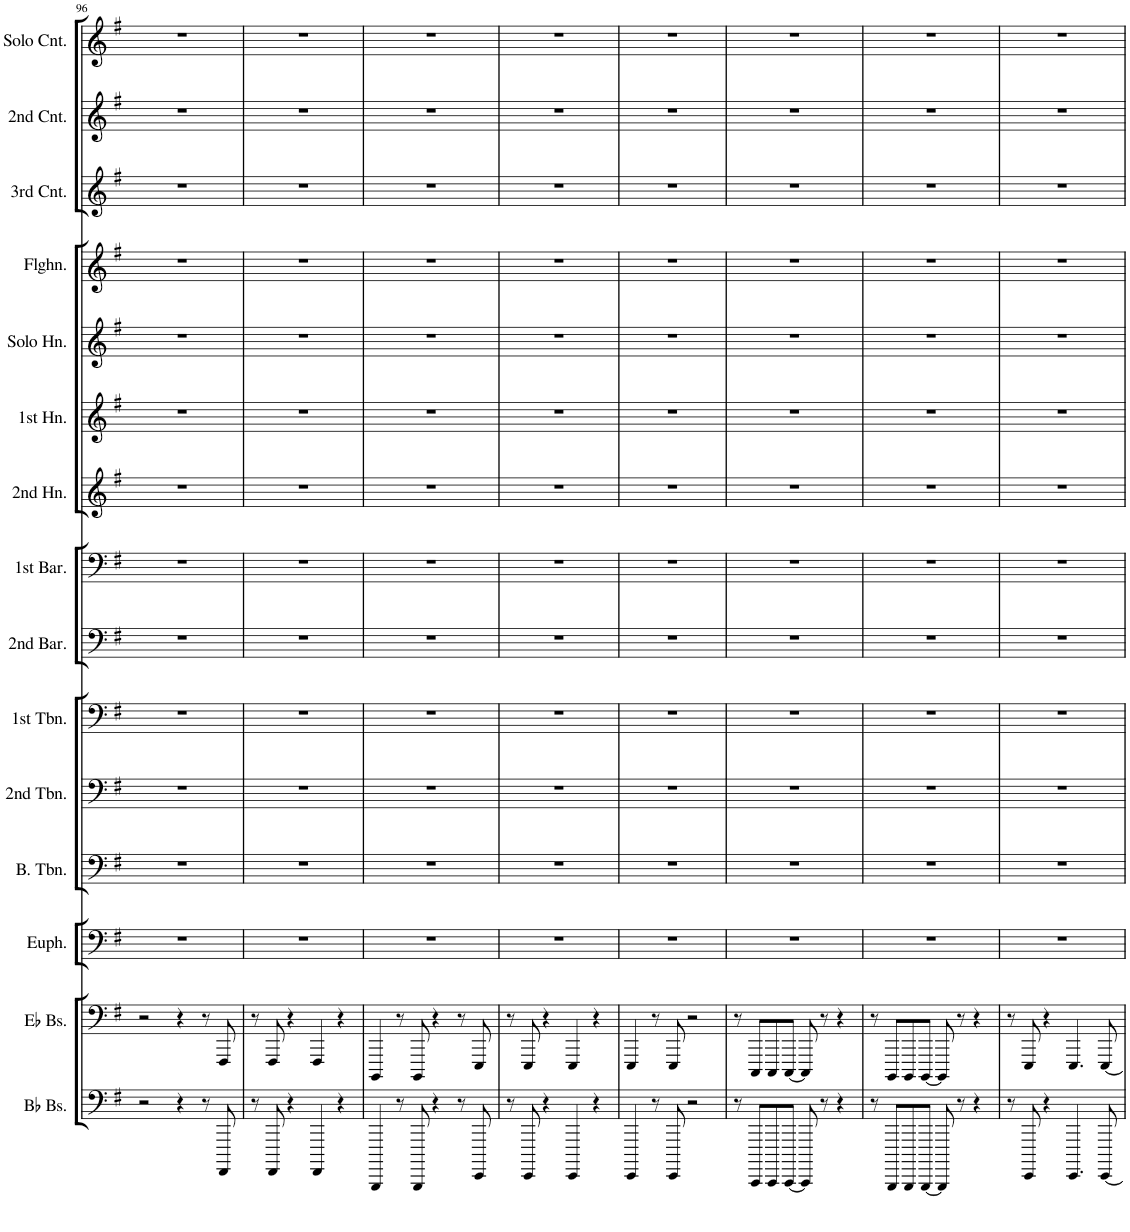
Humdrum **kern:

**kern	**kern	**kern	**kern	**kern	**kern	**kern	**kern	**kern	**kern	**kern	**kern	**kern	**kern	**kern
*part15	*part14	*part13	*part12	*part11	*part10	*part9	*part8	*part7	*part6	*part5	*part4	*part3	*part2	*part1
*staff15	*staff14	*staff13	*staff12	*staff11	*staff10	*staff9	*staff8	*staff7	*staff6	*staff5	*staff4	*staff3	*staff2	*staff1
*I"Bb Bass	*I"Eb Bass	*I"Euphonium	*I"Bass Trombone	*I"2nd Trombone	*I"1st Trombone	*I"2nd Baritone	*I"1st Baritone	*I"2nd Horn	*I"1st Horn	*I"Solo Horn	*I"Flugelhorn	*I"3rd Cornet	*I"2nd Cornet	*I"Solo Cornet
*I'Bb Bs.	*I'Eb Bs.	*I'Euph.	*I'B. Tbn.	*I'2nd Tbn.	*I'1st Tbn.	*I'2nd Bar.	*I'1st Bar.	*I'2nd Hn.	*I'1st Hn.	*I'Solo Hn.	*I'Flghn.	*I'3rd Cnt.	*I'2nd Cnt.	*I'Solo Cnt.
!!LO:PB:g=z
*clefF4	*clefF4	*clefF4	*clefF4	*clefF4	*clefF4	*clefF4	*clefF4	*clefG2	*clefG2	*clefG2	*clefG2	*clefG2	*clefG2	*clefG2
*	*	*	*	*	*	*Trd4c7	*Trd4c7	*Trd4c7	*Trd4c7	*Trd4c7	*Trd1c2	*Trd1c2	*Trd1c2	*Trd1c2
*k[f#]	*k[f#]	*k[f#]	*k[f#]	*k[f#]	*k[f#]	*k[f#]	*k[f#]	*k[f#]	*k[f#]	*k[f#]	*k[f#]	*k[f#]	*k[f#]	*k[f#]
*M4/4	*M4/4	*M4/4	*M4/4	*M4/4	*M4/4	*M4/4	*M4/4	*M4/4	*M4/4	*M4/4	*M4/4	*M4/4	*M4/4	*M4/4
=96	=96	=96	=96	=96	=96	=96	=96	=96	=96	=96	=96	=96	=96	=96
2r	2r	1r	1r	1r	1r	1r	1r	1r	1r	1r	1r	1r	1r	1r
4r	4r	.	.	.	.	.	.	.	.	.	.	.	.	.
8r	8r	.	.	.	.	.	.	.	.	.	.	.	.	.
8FFFF#/	8FFF#/	.	.	.	.	.	.	.	.	.	.	.	.	.
=97	=97	=97	=97	=97	=97	=97	=97	=97	=97	=97	=97	=97	=97	=97
8r	8r	1r	1r	1r	1r	1r	1r	1r	1r	1r	1r	1r	1r	1r
8FFFF#/	8FFF#/	.	.	.	.	.	.	.	.	.	.	.	.	.
4r	4r	.	.	.	.	.	.	.	.	.	.	.	.	.
4FFFF#/	4FFF#/	.	.	.	.	.	.	.	.	.	.	.	.	.
4r	4r	.	.	.	.	.	.	.	.	.	.	.	.	.
=98	=98	=98	=98	=98	=98	=98	=98	=98	=98	=98	=98	=98	=98	=98
4BBBBB/	4BBBB/	1r	1r	1r	1r	1r	1r	1r	1r	1r	1r	1r	1r	1r
8r	8r	.	.	.	.	.	.	.	.	.	.	.	.	.
8BBBBB/	8BBBB/	.	.	.	.	.	.	.	.	.	.	.	.	.
4r	4r	.	.	.	.	.	.	.	.	.	.	.	.	.
8r	8r	.	.	.	.	.	.	.	.	.	.	.	.	.
8EEEE/	8EEE/	.	.	.	.	.	.	.	.	.	.	.	.	.
=99	=99	=99	=99	=99	=99	=99	=99	=99	=99	=99	=99	=99	=99	=99
8r	8r	1r	1r	1r	1r	1r	1r	1r	1r	1r	1r	1r	1r	1r
8EEEE/	8EEE/	.	.	.	.	.	.	.	.	.	.	.	.	.
4r	4r	.	.	.	.	.	.	.	.	.	.	.	.	.
4EEEE/	4EEE/	.	.	.	.	.	.	.	.	.	.	.	.	.
4r	4r	.	.	.	.	.	.	.	.	.	.	.	.	.
=100	=100	=100	=100	=100	=100	=100	=100	=100	=100	=100	=100	=100	=100	=100
4EEEE/	4EEE/	1r	1r	1r	1r	1r	1r	1r	1r	1r	1r	1r	1r	1r
8r	8r	.	.	.	.	.	.	.	.	.	.	.	.	.
8EEEE/	8EEE/	.	.	.	.	.	.	.	.	.	.	.	.	.
2r	2r	.	.	.	.	.	.	.	.	.	.	.	.	.
=101	=101	=101	=101	=101	=101	=101	=101	=101	=101	=101	=101	=101	=101	=101
8r	8r	1r	1r	1r	1r	1r	1r	1r	1r	1r	1r	1r	1r	1r
8CCCC/L	8CCC/L	.	.	.	.	.	.	.	.	.	.	.	.	.
8CCCC/	8CCC/	.	.	.	.	.	.	.	.	.	.	.	.	.
[8CCCC/J	[8CCC/J	.	.	.	.	.	.	.	.	.	.	.	.	.
8CCCC/]	8CCC/]	.	.	.	.	.	.	.	.	.	.	.	.	.
8r	8r	.	.	.	.	.	.	.	.	.	.	.	.	.
4r	4r	.	.	.	.	.	.	.	.	.	.	.	.	.
=102	=102	=102	=102	=102	=102	=102	=102	=102	=102	=102	=102	=102	=102	=102
8r	8r	1r	1r	1r	1r	1r	1r	1r	1r	1r	1r	1r	1r	1r
8BBBBB/L	8BBBB/L	.	.	.	.	.	.	.	.	.	.	.	.	.
8BBBBB/	8BBBB/	.	.	.	.	.	.	.	.	.	.	.	.	.
[8BBBBB/J	[8BBBB/J	.	.	.	.	.	.	.	.	.	.	.	.	.
8BBBBB/]	8BBBB/]	.	.	.	.	.	.	.	.	.	.	.	.	.
8r	8r	.	.	.	.	.	.	.	.	.	.	.	.	.
4r	4r	.	.	.	.	.	.	.	.	.	.	.	.	.
=103	=103	=103	=103	=103	=103	=103	=103	=103	=103	=103	=103	=103	=103	=103
8r	8r	1r	1r	1r	1r	1r	1r	1r	1r	1r	1r	1r	1r	1r
8EEEE/	8EEE/	.	.	.	.	.	.	.	.	.	.	.	.	.
4r	4r	.	.	.	.	.	.	.	.	.	.	.	.	.
4.EEEE/	4.EEE/	.	.	.	.	.	.	.	.	.	.	.	.	.
[8EEEE/	[8EEE/	.	.	.	.	.	.	.	.	.	.	.	.	.
=	=	=	=	=	=	=	=	=	=	=	=	=	=	=
*-	*-	*-	*-	*-	*-	*-	*-	*-	*-	*-	*-	*-	*-	*-
